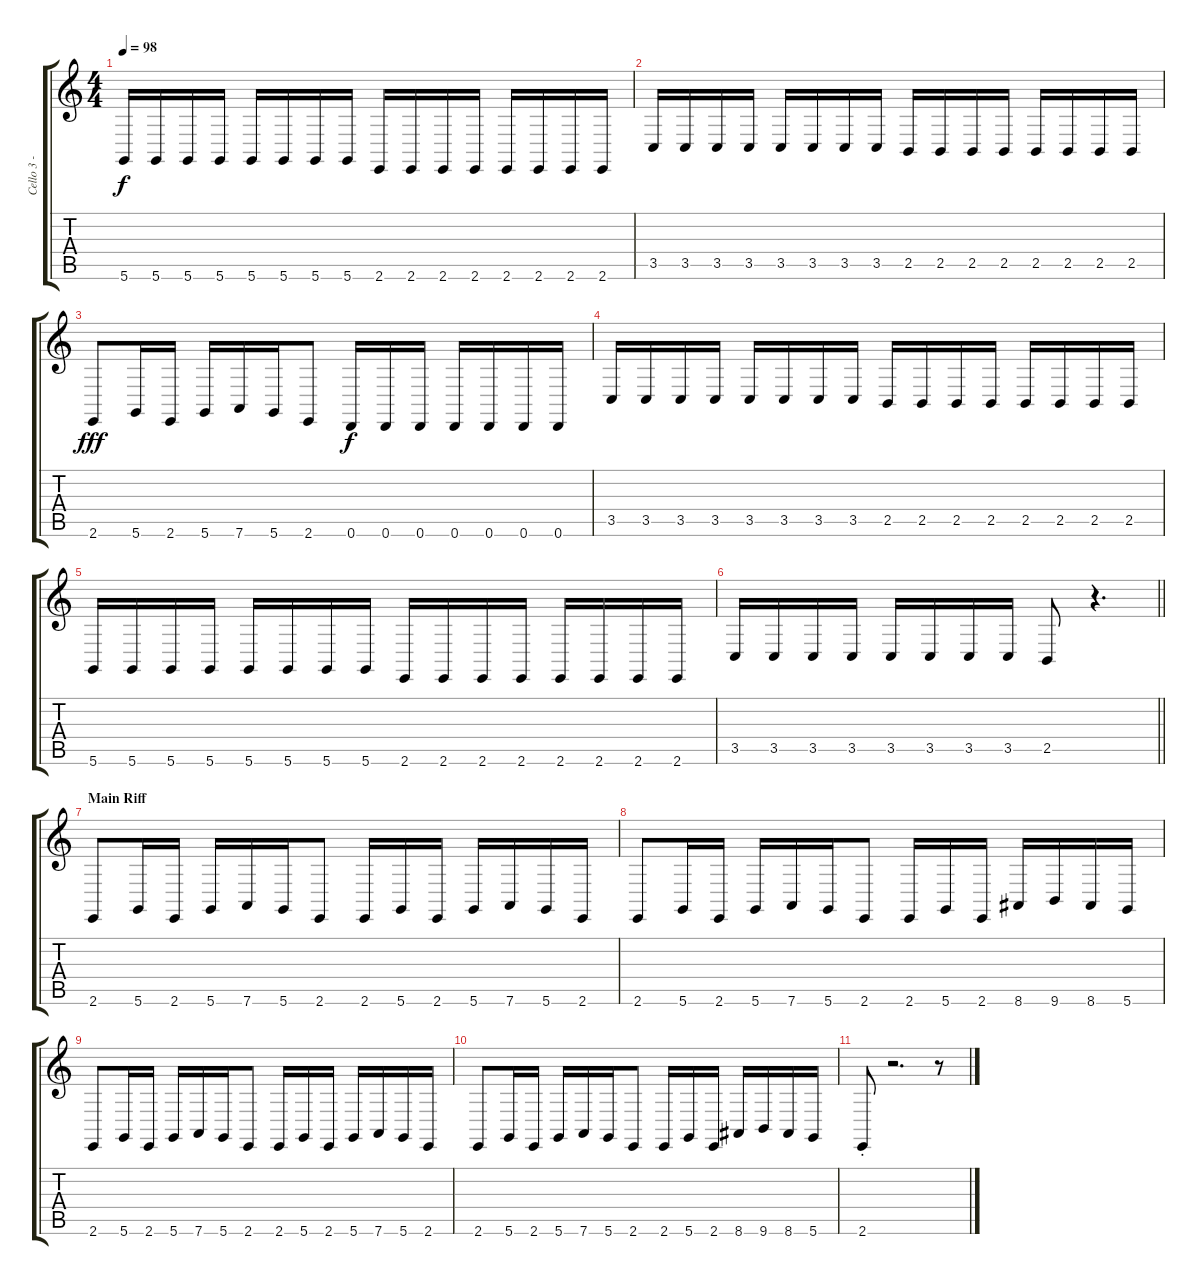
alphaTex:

\track ("Cello 3 - Paavo" "Cello 3 - ") {instrument cello}
\staff {score tabs}
\tuning (E4 B3 G3 D3 A2 D2) {hide}
\ts (4 4)
\tempo 98
\clef g2
\ks c
5.6.16{dy f} 5.6.16 5.6.16 5.6.16 5.6.16 5.6.16 5.6.16 5.6.16 2.6.16 2.6.16 2.6.16 2.6.16 2.6.16 2.6.16 2.6.16 2.6.16 |
3.5.16 3.5.16 3.5.16 3.5.16 3.5.16 3.5.16 3.5.16 3.5.16 2.5.16 2.5.16 2.5.16 2.5.16 2.5.16 2.5.16 2.5.16 2.5.16 |
2.6.8{dy fff} 5.6.16 2.6.16 5.6.16 7.6.16 5.6.16 2.6.8 0.6.16{dy f} 0.6.16 0.6.16 0.6.16 0.6.16 0.6.16 0.6.16 |
3.5.16 3.5.16 3.5.16 3.5.16 3.5.16 3.5.16 3.5.16 3.5.16 2.5.16 2.5.16 2.5.16 2.5.16 2.5.16 2.5.16 2.5.16 2.5.16 |
5.6.16 5.6.16 5.6.16 5.6.16 5.6.16 5.6.16 5.6.16 5.6.16 2.6.16 2.6.16 2.6.16 2.6.16 2.6.16 2.6.16 2.6.16 2.6.16 |
\barLineRight lightlight
3.5.16 3.5.16 3.5.16 3.5.16 3.5.16 3.5.16 3.5.16 3.5.16 2.5.8 r.4{d} |
\section ("" "Main Riff")
2.6.8{balance 8 instrument electricbassfinger} 5.6.16 2.6.16 5.6.16 7.6.16 5.6.16 2.6.8 2.6.16 5.6.16 2.6.16 5.6.16 7.6.16 5.6.16 2.6.16 |
2.6.8 5.6.16 2.6.16 5.6.16 7.6.16 5.6.16 2.6.8 2.6.16 5.6.16 2.6.16 8.6.16 9.6.16 8.6.16 5.6.16 |
2.6.8 5.6.16 2.6.16 5.6.16 7.6.16 5.6.16 2.6.8 2.6.16 5.6.16 2.6.16 5.6.16 7.6.16 5.6.16 2.6.16 |
2.6.8 5.6.16 2.6.16 5.6.16 7.6.16 5.6.16 2.6.8 2.6.16 5.6.16 2.6.16 8.6.16 9.6.16 8.6.16 5.6.16 |
2.6{st}.8 r.2{d} r.8
